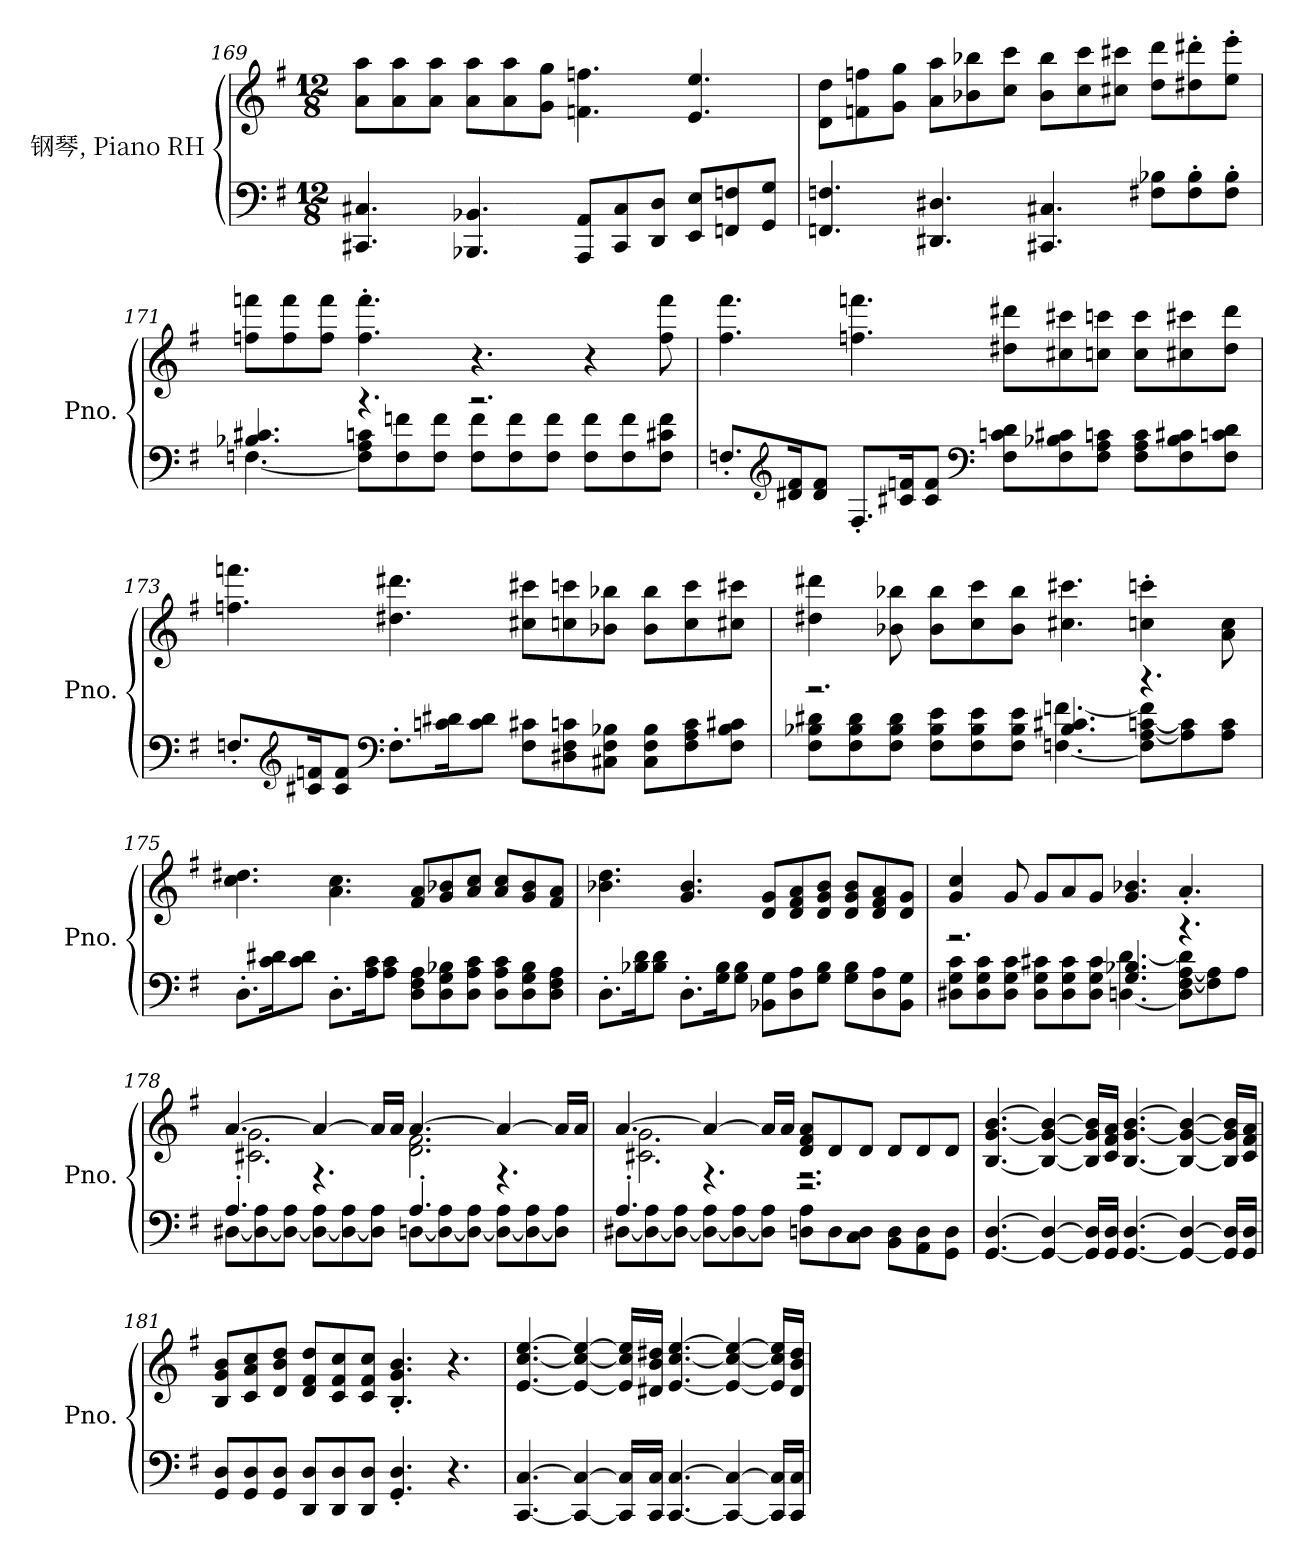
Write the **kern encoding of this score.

**kern	**kern
*part1	*part1
*staff2	*staff1
*I"钢琴, Piano RH	*
*I'Pno.	*
*clefF4	*clefG2
*k[f#]	*k[f#]
*M12/8	*M12/8
=169	=169
4.CC#X/ 4.C#X/	8a\ 8aa\L
.	8a\ 8aa\
.	8a\ 8aa\J
4.BBB-X/ 4.BB-X/	8a\ 8aa\L
.	8a\ 8aa\
.	8g\ 8gg\J
8AAA/ 8AA/L	4.fn\ 4.ffn\
8CC#/ 8C#/	.
8DD/ 8D/J	.
8EE/ 8E/L	4.e/ 4.ee/
8FFn/ 8Fn/	.
8GG/ 8G/J	.
!!LO:LB:g=z
=170	=170
4.FFn/ 4.Fn/	8d\ 8dd\L
.	8fn\ 8ffn\
.	8g\ 8gg\J
4.DD#X/ 4.D#X/	8a\ 8aa\L
.	8b-X\ 8bb-X\
.	8cc\ 8ccc\J
4.CC#X/ 4.C#X/	8b-\ 8bb-\L
.	8cc\ 8ccc\
.	8cc#X\ 8ccc#X\J
*	*MM112
8F#X\ 8B-X\L	8dd\ 8ddd\L
*	*MM111
8F#\' 8B-\'	8dd#X\' 8ddd#X\'
*	*MM109
8F#\' 8B-\'J	8ee\' 8eee\'J
=171	=171
*	*MM106
*^	*
4.B-X/ 4.c#X/	[4.Fn\	8ffn\ 8fffn\L
*	*	*MM103
.	.	8ff\ 8fff\
*	*	*MM99
.	.	8ff\ 8fff\J
4.r	8F\] 8A\ 8cn\L	4.ff\' 4.fff\'
.	8F\ 8fn\	.
.	8F\ 8f\J	.
2.r	8F\ 8f\L	4.r
.	8F\ 8f\	.
.	8F\ 8f\J	.
*	*	*MM82
.	8F\ 8f\L	4r
.	8F\ 8f\	.
.	8F\ 8c#X\ 8f\J	8ff\ 8fff\
*v	*v	*
!!LO:LB:g=z
=172	=172
*	*MM70
8.Fn'/L	4.ff#\ 4.fff#\
*clefG2	*
16d#X/ 16f#/K	.
8d#/ 8f#/J	.
8.F'/L	4.ffn\ 4.fffn\
16c#X/ 16fn/K	.
8c#/ 8f/J	.
*clefF4	*
8F\ 8cn\ 8d#\L	8dd#X\ 8ddd#X\L
*	*MM92
8F\ 8B-X\ 8c#X\	8cc#X\ 8ccc#X\
8F\ 8A\ 8cn\J	8ccn\ 8cccn\J
8F\ 8A\ 8c\L	8cc\ 8ccc\L
8F\ 8B-\ 8c#X\	8cc#X\ 8ccc#X\
*	*MM93
8F\ 8cn\ 8d#\J	8dd#\ 8ddd#\J
!!LO:PB:g=z
=173	=173
*	*MM91
8.Fn'/L	4.ffn\ 4.fffn\
*clefG2	*
16c#X/ 16fn/K	.
8c#/ 8f/J	.
*clefF4	*
8.F'\L	4.dd#X\ 4.ddd#X\
16cn\ 16d#X\K	.
8c\ 8d#\J	.
8F\ 8c#X\L	8cc#X\ 8ccc#X\L
8D#X\ 8F\ 8cn\	8ccn\ 8cccn\
8C#X\ 8F\ 8B-X\J	8b-X\ 8bb-X\J
*	*MM97
8C#\ 8F\ 8B-\L	8b-\ 8bb-\L
*	*MM95
8F\ 8A\ 8c\	8cc\ 8ccc\
*	*MM91
8F\ 8B-\ 8c#X\J	8cc#X\ 8ccc#X\J
=174	=174
*	*MM81
*^	*
2.r	8F#\ 8B-X\ 8d#X\L	4dd#X\ 4ddd#X\
.	8F#\ 8B-\ 8d#\	.
.	8F#\ 8B-\ 8d#\J	8b-X\ 8bb-X\
.	8F#\ 8B-\ 8e\L	8b-\ 8bb-\L
*	*	*MM92
.	8F#\ 8B-\ 8e\	8cc\ 8ccc\
.	8F#\ 8B-\ 8e\J	8b-\ 8bb-\J
4.B-/ 4.c#X/	[4.Fn\ [4.fn\	4.cc#X\ 4.ccc#X\
4.r	8F\] [8A\ [8cn\ 8f\]L	4ccn\' 4cccn\'
.	8A\] 8c\]	.
*	*	*MM80
.	8A\ 8c\J	8a\ 8cc\
*v	*v	*
!!LO:LB:g=z
=175	=175
*	*MM70
8.D'\L	4.cc\ 4.dd#X\
16c\ 16d#X\K	.
8c\ 8d#\J	.
8.D'\L	4.a\ 4.cc\
16A\ 16c\K	.
8A\ 8c\J	.
8D\ 8F#\ 8A\L	8f#/ 8a/L
*	*MM90
8D\ 8G\ 8B-X\	8g/ 8b-X/
8D\ 8A\ 8c\J	8a/ 8cc/J
8D\ 8A\ 8c\L	8a/ 8cc/L
8D\ 8G\ 8B-\	8g/ 8b-/
8D\ 8F#\ 8A\J	8f#/ 8a/J
=176	=176
8.D'\L	4.b-X\ 4.dd\
16B-X\ 16d\K	.
8B-\ 8d\J	.
8.D'\L	4.g/ 4.b-/
16G\ 16B-\K	.
8G\ 8B-\J	.
*	*MM90
8BB-X\ 8G\L	8d/ 8g/L
8D\ 8A\	8d/ 8f#/ 8a/
8G\ 8B-\J	8d/ 8g/ 8b-/J
8G\ 8B-\L	8d/ 8g/ 8b-/L
8D\ 8A\	8d/ 8f#/ 8a/
8BB-\ 8G\J	8d/ 8g/J
!!LO:LB:g=z
=177	=177
*^	*
2.r	8D#X\ 8G\ 8c\L	4g/ 4cc/
.	8D#\ 8G\ 8c\	.
.	8D#\ 8G\ 8c\J	8g/
.	8D#\ 8G\ 8c#X\L	8g/L
.	8D#\ 8G\ 8c#\	8a/
.	8D#\ 8G\ 8c#\J	8g/J
4.G/ 4.B-X/	[4.Dn\ [4.d\	4.g/ 4.b-X/
4.r	8D\] [8F#\ [8A\ 8d\]L	4.a'/
.	8F#\] 8A\]	.
.	8A\J	.
=178	=178	=178
*	*	*MM78
*	*	*^
4.A'/	[8D#X\L	[4.a/	2.c#X\ 2.g\
.	8D#\_ 8A\	.	.
.	8D#\_ 8A\J	.	.
4.r	8D#\_ 8A\L	4a/_	.
.	8D#\_ 8A\	.	.
.	8D#\] 8A\J	16a/LL]	.
.	.	16a/JJ	.
4.A'/	[8Dn\L	[4.a/	2.d\ 2.f#\
.	8D\_ 8A\	.	.
.	8D\_ 8A\J	.	.
4.r	8D\_ 8A\L	4a/_	.
.	8D\_ 8A\	.	.
.	8D\] 8A\J	16a/LL]	.
.	.	16a/JJ	.
!!LO:LB:g=z	!!
=179	=179	=179	=179
4.A'/	[8D#X\L	[4.a/	2.c#X\ 2.g\
.	8D#\_ 8A\	.	.
.	8D#\_ 8A\J	.	.
4.r	8D#\_ 8A\L	4a/_	.
.	8D#\_ 8A\	.	.
.	8D#\] 8A\J	16a/LL]	.
.	.	16a/JJ	.
*	*	*MM50	*
2.r	8Dn\ 8A\L	8d/ 8f#/ 8a/L	2.r
*	*	*MM67	*
.	8D\	8d/	.
.	8C\ 8D\J	8d/J	.
.	8BB\ 8D\L	8d/L	.
*	*	*MM75	*
.	8AA\ 8D\	8d/	.
.	8GG\ 8D\J	8d/J	.
*v	*v	*	*
*	*v	*v
=180	=180
*	*MM78
[4.GG/ [4.D/	[4.B/ [4.g/ [4.b/
4GG/_ 4D/_	4B/_ 4g/_ 4b/_
16GG/] 16D/]LL	16B/] 16g/] 16b/]LL
16GG/ 16D/JJ	16c/ 16f#/ 16a/JJ
[4.GG/ [4.D/	[4.B/ [4.g/ [4.b/
4GG/_ 4D/_	4B/_ 4g/_ 4b/_
16GG/] 16D/]LL	16B/] 16g/] 16b/]LL
16GG/ 16D/JJ	16c/ 16f#/ 16a/JJ
=181	=181
8GG/ 8D/L	8B/ 8g/ 8b/L
8GG/ 8D/	8c/ 8a/ 8cc/
8GG/ 8D/J	8d/ 8b/ 8dd/J
8DD/ 8D/L	8d/ 8f#/ 8dd/L
*	*MM83
8DD/ 8D/	8c/ 8f#/ 8cc/
8DD/ 8D/J	8c/ 8f#/ 8cc/J
4.GG/' 4.D/'	4.B/' 4.g/' 4.b/'
4.r	4.r
!!LO:LB:g=z
=182	=182
[4.CC/ [4.C/	[4.e/ [4.cc/ [4.ee/
4CC/_ 4C/_	4e/_ 4cc/_ 4ee/_
16CC/] 16C/]LL	16e/] 16cc/] 16ee/]LL
16CC/ 16C/JJ	16d#X/ 16b/ 16dd#X/JJ
[4.CC/ [4.C/	[4.e/ [4.cc/ [4.ee/
4CC/_ 4C/_	4e/_ 4cc/_ 4ee/_
16CC/] 16C/]LL	16e/] 16cc/] 16ee/]LL
16CC/ 16C/JJ	16d#/ 16b/ 16dd#/JJ
=	=
*-	*-
